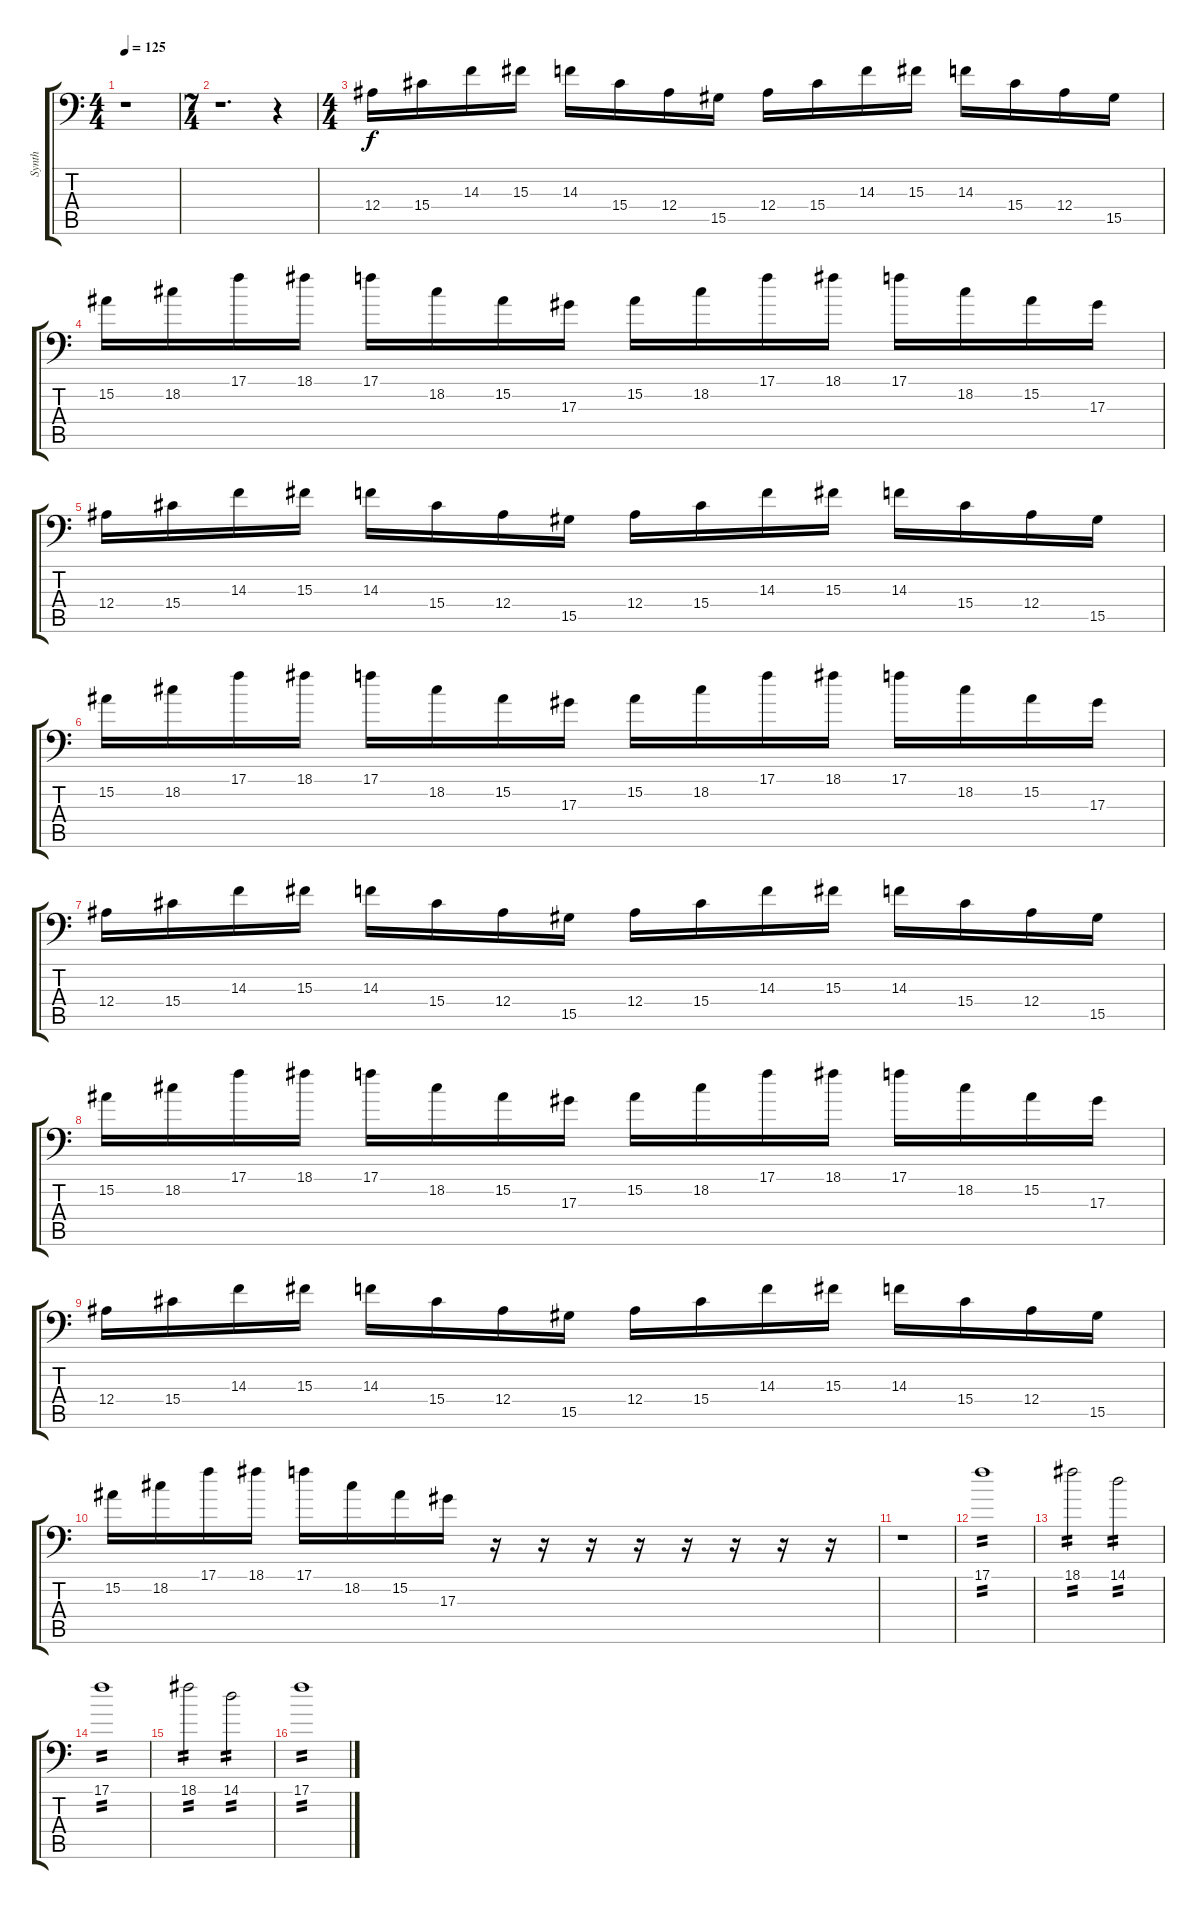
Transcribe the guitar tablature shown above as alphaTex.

\track ("Synth" "Synth") {instrument lead2sawtooth}
\staff {score tabs}
\tuning (C4 G3 Eb3 Bb2 F2 Bb1) {hide}
\ts (4 4)
\tempo 125
\clef f4
\ks c
r.1{dy f} |
\ts (7 4)
r.1{d} r.4 |
\ts (4 4)
12.4.16 15.4.16 14.3.16 15.3.16 14.3.16 15.4.16 12.4.16 15.5.16 12.4.16 15.4.16 14.3.16 15.3.16 14.3.16 15.4.16 12.4.16 15.5.16 |
15.2.16 18.2.16 17.1.16 18.1.16 17.1.16 18.2.16 15.2.16 17.3.16 15.2.16 18.2.16 17.1.16 18.1.16 17.1.16 18.2.16 15.2.16 17.3.16 |
12.4.16 15.4.16 14.3.16 15.3.16 14.3.16 15.4.16 12.4.16 15.5.16 12.4.16 15.4.16 14.3.16 15.3.16 14.3.16 15.4.16 12.4.16 15.5.16 |
15.2.16 18.2.16 17.1.16 18.1.16 17.1.16 18.2.16 15.2.16 17.3.16 15.2.16 18.2.16 17.1.16 18.1.16 17.1.16 18.2.16 15.2.16 17.3.16 |
12.4.16 15.4.16 14.3.16 15.3.16 14.3.16 15.4.16 12.4.16 15.5.16 12.4.16 15.4.16 14.3.16 15.3.16 14.3.16 15.4.16 12.4.16 15.5.16 |
15.2.16 18.2.16 17.1.16 18.1.16 17.1.16 18.2.16 15.2.16 17.3.16 15.2.16 18.2.16 17.1.16 18.1.16 17.1.16 18.2.16 15.2.16 17.3.16 |
12.4.16 15.4.16 14.3.16 15.3.16 14.3.16 15.4.16 12.4.16 15.5.16 12.4.16 15.4.16 14.3.16 15.3.16 14.3.16 15.4.16 12.4.16 15.5.16 |
15.2.16 18.2.16 17.1.16 18.1.16 17.1.16 18.2.16 15.2.16 17.3.16 r.16 r.16 r.16 r.16 r.16 r.16 r.16 r.16 |
r.1 |
17.1.1{tp 2} |
18.1.2{tp 2} 14.1.2{tp 2} |
17.1.1{tp 2} |
18.1.2{tp 2} 14.1.2{tp 2} |
17.1.1{tp 2}
